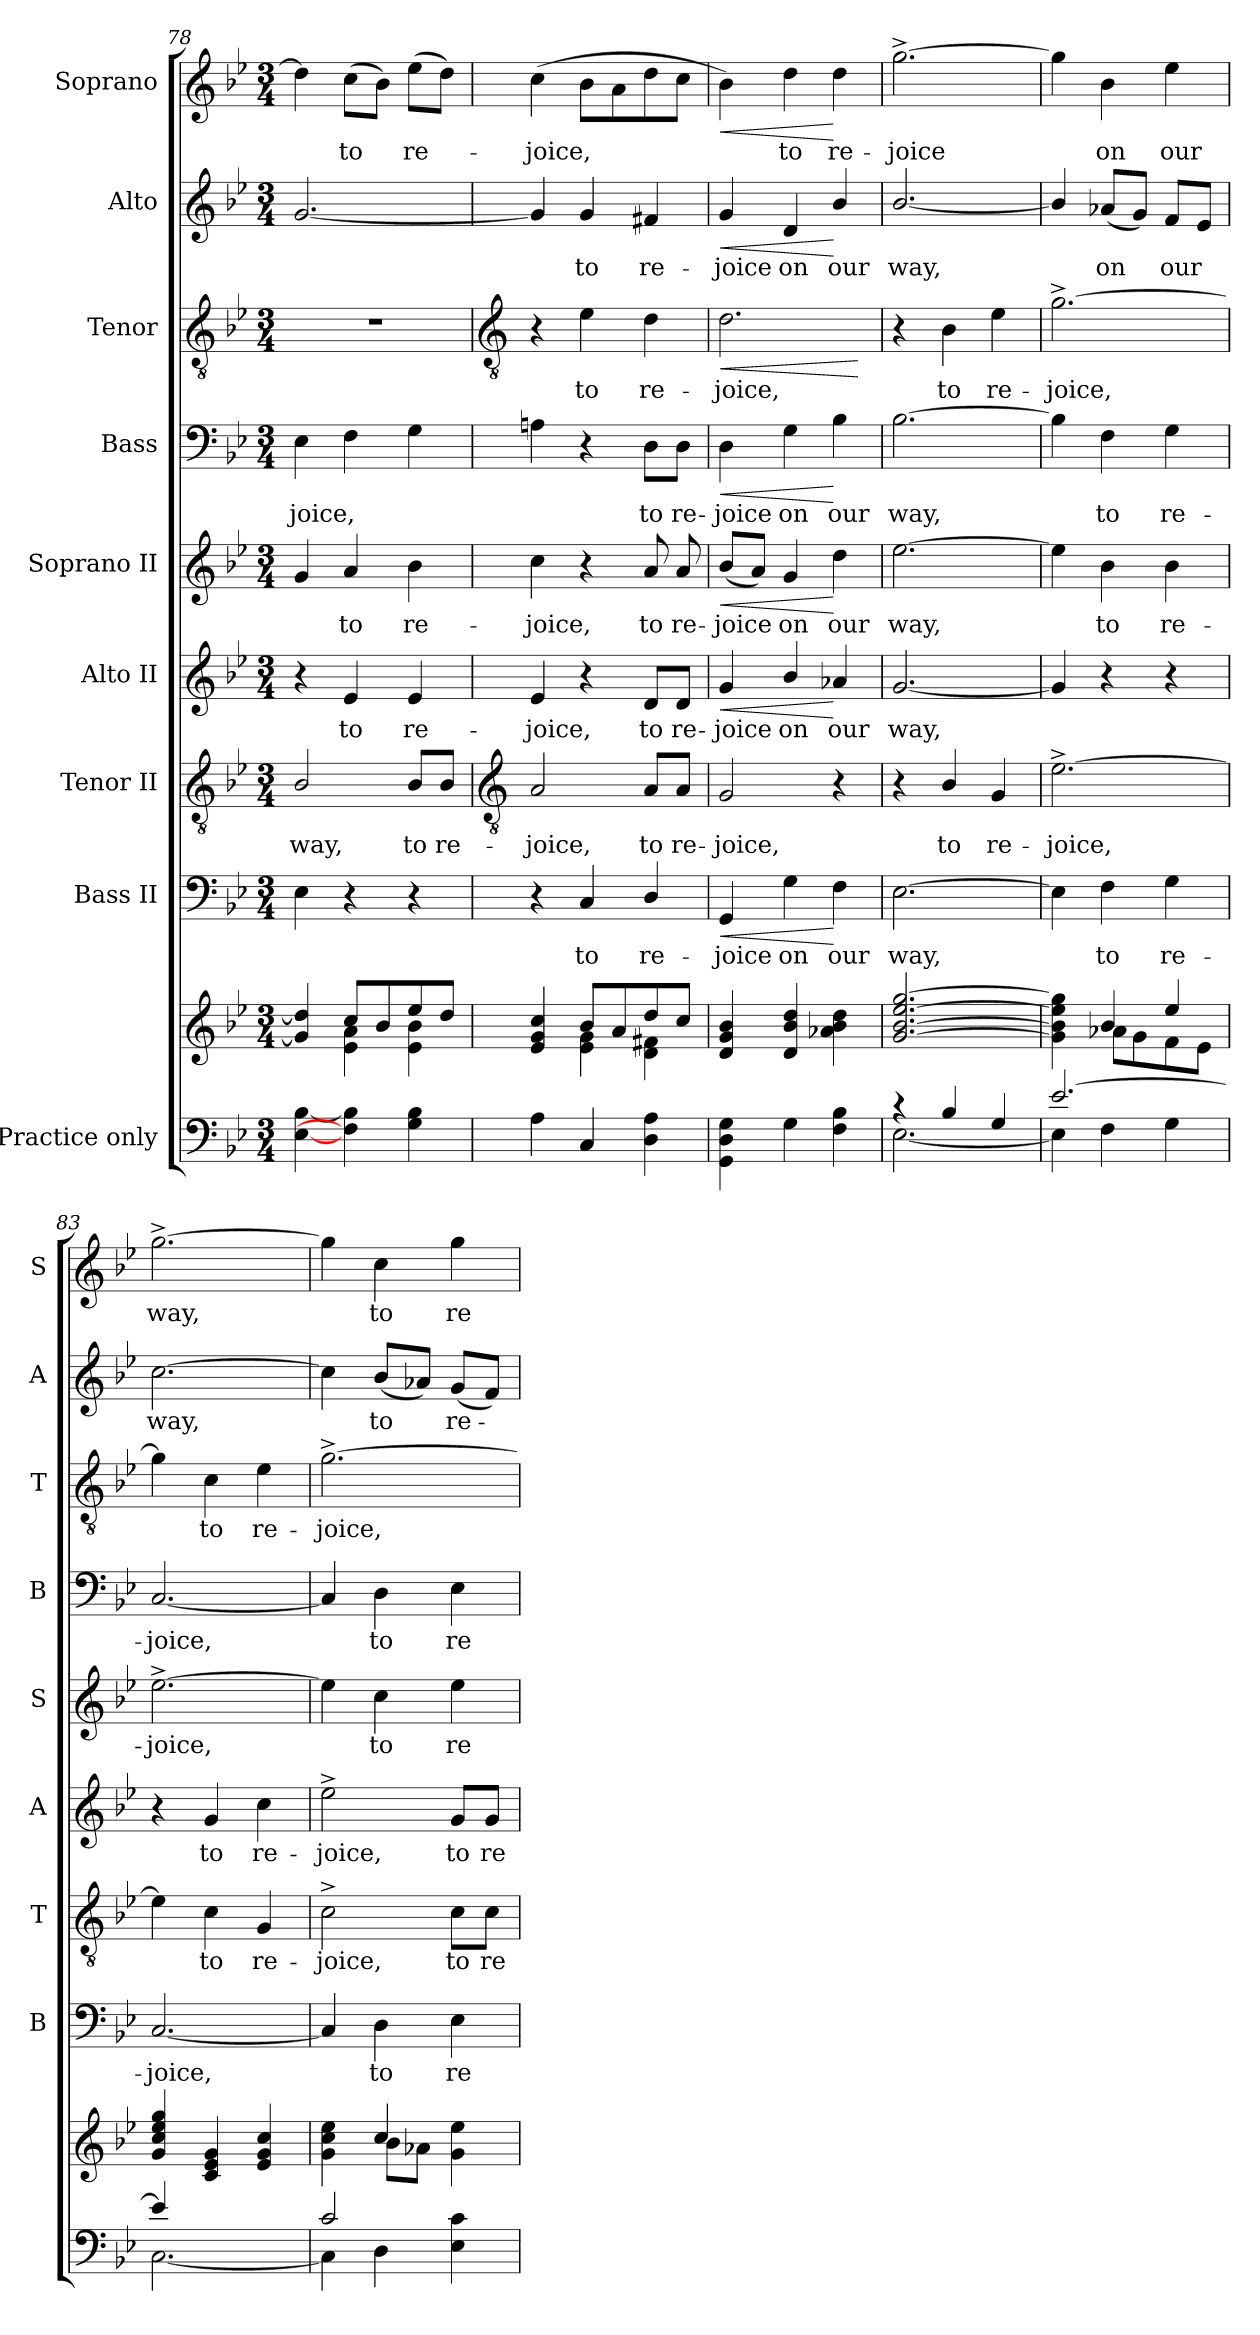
**kern	**kern	**kern	**text	**dynam	**kern	**text	**kern	**text	**dynam	**kern	**text	**dynam	**kern	**text	**dynam	**kern	**text	**dynam	**kern	**text	**dynam	**kern	**text	**dynam
*part9	*part9	*part8	*part8	*part8	*part7	*part7	*part6	*part6	*part6	*part5	*part5	*part5	*part4	*part4	*part4	*part3	*part3	*part3	*part2	*part2	*part2	*part1	*part1	*part1
*staff10	*staff9	*staff8	*staff8	*staff8	*staff7	*staff7	*staff6	*staff6	*staff6	*staff5	*staff5	*staff5	*staff4	*staff4	*staff4	*staff3	*staff3	*staff3	*staff2	*staff2	*staff2	*staff1	*staff1	*staff1
*I"Practice only	*	*I"Bass II	*	*	*I"Tenor II	*	*I"Alto II	*	*	*I"Soprano II	*	*	*I"Bass	*	*	*I"Tenor	*	*	*I"Alto	*	*	*I"Soprano	*	*
*	*	*I'B	*	*	*I'T	*	*I'A	*	*	*I'S	*	*	*I'B	*	*	*I'T	*	*	*I'A	*	*	*I'S	*	*
*clefF4	*clefG2	*clefF4	*	*	*clefGv2	*	*clefG2	*	*	*clefG2	*	*	*clefF4	*	*	*clefGv2	*	*	*clefG2	*	*	*clefG2	*	*
*k[b-e-]	*k[b-e-]	*k[b-e-]	*	*	*k[b-e-]	*	*k[b-e-]	*	*	*k[b-e-]	*	*	*k[b-e-]	*	*	*k[b-e-]	*	*	*k[b-e-]	*	*	*k[b-e-]	*	*
*B-:	*B-:	*B-:	*	*	*B-:	*	*B-:	*	*	*B-:	*	*	*B-:	*	*	*B-:	*	*	*B-:	*	*	*B-:	*	*
*M3/4	*M3/4	*M3/4	*	*	*M3/4	*	*M3/4	*	*	*M3/4	*	*	*M3/4	*	*	*M3/4	*	*	*M3/4	*	*	*M3/4	*	*
=78	=78	=78	=78	=78	=78	=78	=78	=78	=78	=78	=78	=78	=78	=78	=78	=78	=78	=78	=78	=78	=78	=78	=78	=78
!LO:N:vis=1	!	!	!	!	!	!LO:LY:b	!	!	!	!	!	!	!	!LO:LY:b	!	!LO:N:vis=1	!	!	!	!	!	!	!	!
*^	*^	*	*	*	*	*	*	*	*	*	*	*	*	*	*	*	*	*	*	*	*	*	*	*
2.ryy	[4E- [4B-	4g/] 4dd/]	4ryy	4E-	.	.	2B-/	way,	4r	.	.	4g	.	.	4E-	-joice,	.	2.r	.	.	[2.g	.	.	4dd]	.	.
!	!	!	!	!	!	!	!	!	!	!LO:LY:b	!	!	!LO:LY:b	!	!	!	!	!	!	!	!	!	!	!	!LO:LY:b	!
.	4F] 4B-]	8cc/L	4e-\ 4a\	4r	.	.	.	.	4e-	to	.	4a	to	.	4F	.	.	.	.	.	.	.	.	(>8ccL	to	.
.	.	8b-/	.	.	.	.	.	.	.	.	.	.	.	.	.	.	.	.	.	.	.	.	.	8b-J)	.	.
!	!	!	!	!	!	!	!	!LO:LY:b	!	!LO:LY:b	!	!	!LO:LY:b	!	!	!	!	!	!	!	!	!	!	!	!LO:LY:b	!
.	4G 4B-	8ee-/	4e-\ 4b-\	4r	.	.	8B-/L	to	4e-	re-	.	4b-	re-	.	4G	.	.	.	.	.	.	.	.	(>8ee-L	re-	.
!	!	!	!	!	!	!	!	!LO:LY:b	!	!	!	!	!	!	!	!	!	!	!	!	!	!	!	!	!	!
.	.	8dd/J	.	.	.	.	8B-/J	re-	.	.	.	.	.	.	.	.	.	.	.	.	.	.	.	8ddJ)	.	.
!!LO:LB:g=z
=79	=79	=79	=79	=79	=79	=79	=79	=79	=79	=79	=79	=79	=79	=79	=79	=79	=79	=79	=79	=79	=79	=79	=79	=79	=79	=79
*	*	*	*	*	*	*	*clefGv2	*	*	*	*	*	*	*	*	*	*	*clefGv2	*	*	*	*	*	*	*	*
!	!	!	!	!	!	!	!	!LO:LY:b	!	!LO:LY:b	!	!	!LO:LY:b	!	!	!	!	!	!	!	!	!	!	!	!LO:LY:b	!
2ryy	4A\	4e- 4g 4cc	4ryy	4r	.	.	2A	-joice,	4e-	-joice,	.	4cc	-joice,	.	4An	.	.	4r	.	.	4g]	.	.	(>4cc	joice,	.
!	!	!	!	!	!LO:LY:b	!	!	!	!	!	!	!	!	!	!	!	!	!	!LO:LY:b	!	!	!LO:LY:b	!	!	!	!
.	4C/	8b-/L	4e-\ 4g\	4C	to	.	.	.	4r	.	.	4r	.	.	4r	.	.	4e-	to	.	4g	to	.	8b-L	.	.
.	.	8a/	.	.	.	.	.	.	.	.	.	.	.	.	.	.	.	.	.	.	.	.	.	8a	.	.
!	!	!	!	!	!LO:LY:b	!	!	!LO:LY:b	!	!LO:LY:b	!	!	!LO:LY:b	!	!	!LO:LY:b	!	!	!LO:LY:b	!	!	!LO:LY:b	!	!	!	!
4ryy	4D\ 4A\	8dd/	4d\ 4f#X\	4D/	re-	.	8A/L	to	8d/L	to	.	8a	to	.	8D\L	to	.	4d	re-	.	4f#X	re-	.	8dd	.	.
!	!	!	!	!	!	!	!	!LO:LY:b	!	!LO:LY:b	!	!	!LO:LY:b	!	!	!LO:LY:b	!	!	!	!	!	!	!	!	!	!
.	.	8cc/J	.	.	.	.	8A/J	re-	8d/J	re-	.	8a	re-	.	8D\J	re-	.	.	.	.	.	.	.	8ccJ	.	.
=80	=80	=80	=80	=80	=80	=80	=80	=80	=80	=80	=80	=80	=80	=80	=80	=80	=80	=80	=80	=80	=80	=80	=80	=80	=80	=80
!	!	!	!	!	!LO:LY:b	!LO:HP:b	!	!LO:LY:b	!	!LO:LY:b	!LO:HP:b	!	!LO:LY:b	!LO:HP:b	!	!LO:LY:b	!LO:HP:b	!	!LO:LY:b	!LO:HP:b	!	!LO:LY:b	!LO:HP:b	!	!	!LO:HP:b
2ryy	4GG\ 4D\ 4G\	4d 4g 4b-	2ryy	4GG	-joice	<	2G	-joice,	4g	-joice	<	(<8b-L	-joice	<	4D	-joice	<	2.d	-joice,	<	4g	-joice	<	4b-)	.	<
.	.	.	.	.	.	.	.	.	.	.	.	8aJ)	.	.	.	.	.	.	.	.	.	.	.	.	.	.
!	!	!	!	!	!LO:LY:b	!	!	!	!	!LO:LY:b	!	!	!LO:LY:b	!	!	!LO:LY:b	!	!	!	!	!	!LO:LY:b	!	!	!LO:LY:b	!
.	4G\	4d 4b- 4dd	.	4G	on	.	.	.	4b-/	on	.	4g	on	.	4G	on	.	.	.	.	4d	on	.	4dd	to	.
!	!	!	!	!	!LO:LY:b	!	!	!	!	!LO:LY:b	!	!	!LO:LY:b	!	!	!LO:LY:b	!	!	!	!	!	!LO:LY:b	!	!	!LO:LY:b	!
4ryy	4F\ 4B-\	4a-X 4b- 4dd	4ryy	4F	our	[	4r	.	4a-X	our	[	4dd	our	[	4B-	our	[	.	.	.	4b-/	our	[	4dd	re-	[
*v	*v	*	*	*	*	*	*	*	*	*	*	*	*	*	*	*	*	*	*	*	*	*	*	*	*	*
*	*v	*v	*	*	*	*	*	*	*	*	*	*	*	*	*	*	*	*	*	*	*	*	*	*	*
.	.	.	.	.	.	.	.	.	.	.	.	.	.	.	.	.	.	[	.	.	.	.	.	.
=81	=81	=81	=81	=81	=81	=81	=81	=81	=81	=81	=81	=81	=81	=81	=81	=81	=81	=81	=81	=81	=81	=81	=81	=81
*^	*^	*	*	*	*	*	*	*	*	*	*	*	*	*	*	*	*	*	*	*	*	*	*	*
!	!	!	!LO:N:vis=1	!	!LO:LY:b	!	!	!	!	!LO:LY:b	!	!	!LO:LY:b	!	!	!LO:LY:b	!	!	!	!	!	!LO:LY:b	!	!	!LO:LY:b	!
4r	[2.E-\	[2.g [2.b- [2.ee- [2.gg	2.ryy	[2.E-	way,	.	4r	.	[2.g	way,	.	[2.ee-	way,	.	[2.B-	way,	.	4r	.	.	[2.b-/	way,	.	[2.gg^	-joice	.
!	!	!	!	!	!	!	!	!LO:LY:b	!	!	!	!	!	!	!	!	!	!	!LO:LY:b	!	!	!	!	!	!	!
4B-/	.	.	.	.	.	.	4B-/	to	.	.	.	.	.	.	.	.	.	4B-	to	.	.	.	.	.	.	.
!	!	!	!	!	!	!	!	!LO:LY:b	!	!	!	!	!	!	!	!	!	!	!LO:LY:b	!	!	!	!	!	!	!
4G/	.	.	.	.	.	.	4G	re-	.	.	.	.	.	.	.	.	.	4e-	re-	.	.	.	.	.	.	.
=82	=82	=82	=82	=82	=82	=82	=82	=82	=82	=82	=82	=82	=82	=82	=82	=82	=82	=82	=82	=82	=82	=82	=82	=82	=82	=82
!	!	!	!	!	!	!	!	!LO:LY:b	!	!	!	!	!	!	!	!	!	!	!LO:LY:b	!	!	!	!	!	!	!
[2.e-/	4E-\]	4g] 4b-] 4ee-] 4gg]	4ryy	4E-]	.	.	[2.e-^	-joice,	4g]	.	.	4ee-]	.	.	4B-]	.	.	[2.g^	-joice,	.	4b-/]	.	.	4gg]	.	.
!	!	!	!	!	!LO:LY:b	!	!	!	!	!	!	!	!LO:LY:b	!	!	!LO:LY:b	!	!	!	!	!	!LO:LY:b	!	!	!LO:LY:b	!
.	4F\	4b-/	8a-X\L	4F	to	.	.	.	4r	.	.	4b-	to	.	4F	to	.	.	.	.	(<8a-XL	on	.	4b-	on	.
.	.	.	8g\	.	.	.	.	.	.	.	.	.	.	.	.	.	.	.	.	.	8gJ)	.	.	.	.	.
!	!	!	!	!	!LO:LY:b	!	!	!	!	!	!	!	!LO:LY:b	!	!	!LO:LY:b	!	!	!	!	!	!LO:LY:b	!	!	!LO:LY:b	!
.	4G\	4ee-/	8f\	4G	re-	.	.	.	4r	.	.	4b-	re-	.	4G	re-	.	.	.	.	8fL	our	.	4ee-	our	.
.	.	.	8e-\J	.	.	.	.	.	.	.	.	.	.	.	.	.	.	.	.	.	8e-J	.	.	.	.	.
=83	=83	=83	=83	=83	=83	=83	=83	=83	=83	=83	=83	=83	=83	=83	=83	=83	=83	=83	=83	=83	=83	=83	=83	=83	=83	=83
!	!	!	!LO:N:vis=1	!	!LO:LY:b	!	!	!	!	!	!	!	!LO:LY:b	!	!	!LO:LY:b	!	!	!	!	!	!LO:LY:b	!	!	!LO:LY:b	!
4e-/]	[2.C\	4g 4cc 4ee- 4gg	2.ryy	[2.C	-joice,	.	4e-]	.	4r	.	.	[2.ee-^	-joice,	.	[2.C	-joice,	.	4g]	.	.	[2.cc	way,	.	[2.gg^	way,	.
!	!	!	!	!	!	!	!	!LO:LY:b	!	!LO:LY:b	!	!	!	!	!	!	!	!	!LO:LY:b	!	!	!	!	!	!	!
2ryy	.	4c 4e- 4g	.	.	.	.	4c	to	4g	to	.	.	.	.	.	.	.	4c	to	.	.	.	.	.	.	.
!	!	!	!	!	!	!	!	!LO:LY:b	!	!LO:LY:b	!	!	!	!	!	!	!	!	!LO:LY:b	!	!	!	!	!	!	!
.	.	4e- 4g 4cc	.	.	.	.	4G	re-	4cc	re-	.	.	.	.	.	.	.	4e-	re-	.	.	.	.	.	.	.
=84	=84	=84	=84	=84	=84	=84	=84	=84	=84	=84	=84	=84	=84	=84	=84	=84	=84	=84	=84	=84	=84	=84	=84	=84	=84	=84
!	!	!	!	!	!	!	!	!LO:LY:b	!	!LO:LY:b	!	!	!	!	!	!	!	!	!LO:LY:b	!	!	!	!	!	!	!
2c/	4C\]	4g 4cc 4ee-	4ryy	4C]	.	.	2c^	-joice,	2ee-^	-joice,	.	4ee-]	.	.	4C]	.	.	[2.g^	-joice,	.	4cc]	.	.	4gg]	.	.
!	!	!	!	!	!LO:LY:b	!	!	!	!	!	!	!	!LO:LY:b	!	!	!LO:LY:b	!	!	!	!	!	!LO:LY:b	!	!	!LO:LY:b	!
.	4D\	4cc/	8b-\L	4D	to	.	.	.	.	.	.	4cc	to	.	4D	to	.	.	.	.	(<8b-/L	to	.	4cc	to	.
.	.	.	8a-X\J	.	.	.	.	.	.	.	.	.	.	.	.	.	.	.	.	.	8a-XJ)	.	.	.	.	.
!	!	!	!	!	!LO:LY:b	!	!	!LO:LY:b	!	!LO:LY:b	!	!	!LO:LY:b	!	!	!LO:LY:b	!	!	!	!	!	!LO:LY:b	!	!	!LO:LY:b	!
4ryy	4E-\ 4c\	4g 4ee-	4ryy	4E-	re-	.	8c\L	to	8g/L	to	.	4ee-	re-	.	4E-	re-	.	.	.	.	(<8gL	re-	.	4gg	re-	.
!	!	!	!	!	!	!	!	!LO:LY:b	!	!LO:LY:b	!	!	!	!	!	!	!	!	!	!	!	!	!	!	!	!
.	.	.	.	.	.	.	8c\J	re-	8g/J	re-	.	.	.	.	.	.	.	.	.	.	8fJ)	.	.	.	.	.
*v	*v	*	*	*	*	*	*	*	*	*	*	*	*	*	*	*	*	*	*	*	*	*	*	*	*	*
*	*v	*v	*	*	*	*	*	*	*	*	*	*	*	*	*	*	*	*	*	*	*	*	*	*	*
=	=	=	=	=	=	=	=	=	=	=	=	=	=	=	=	=	=	=	=	=	=	=	=	=
*-	*-	*-	*-	*-	*-	*-	*-	*-	*-	*-	*-	*-	*-	*-	*-	*-	*-	*-	*-	*-	*-	*-	*-	*-
